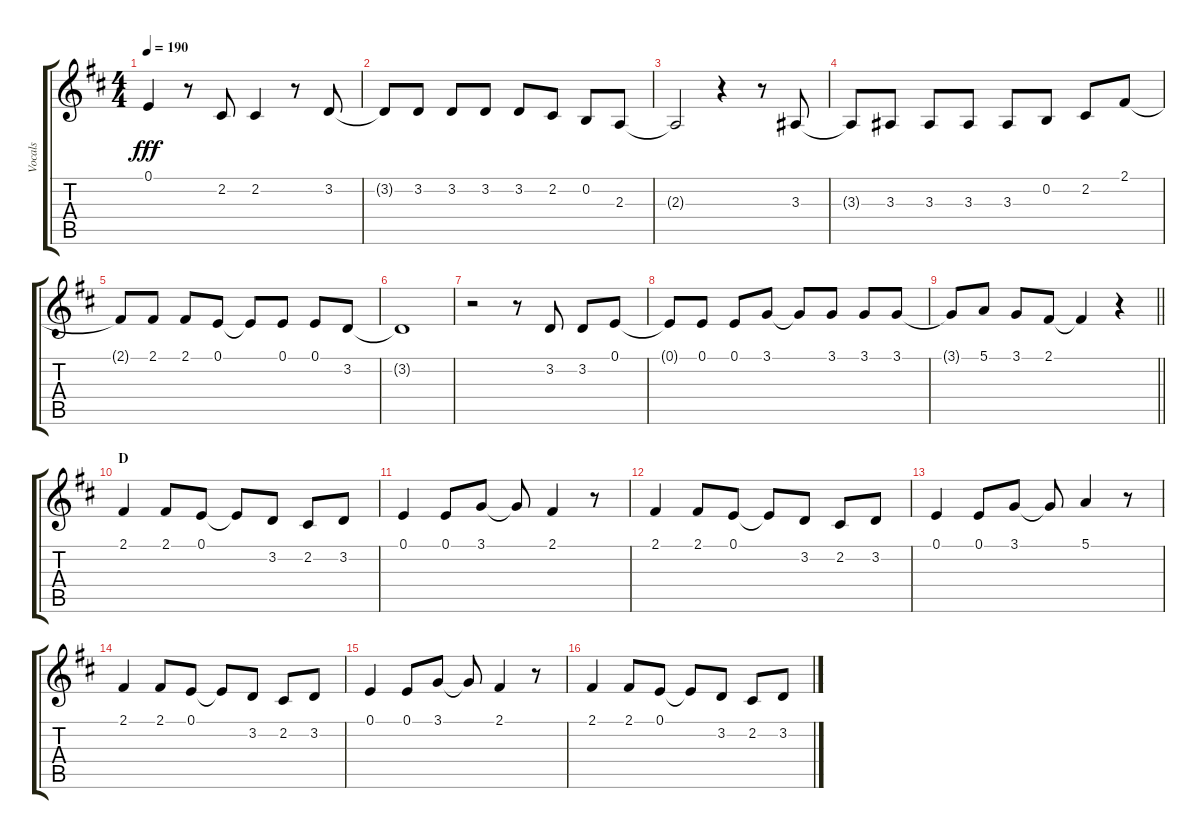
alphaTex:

\track ("Vocals" "Vocals") {instrument voiceoohs}
\staff {score tabs}
\tuning (E4 B3 G3 D3 A2 E2) {hide}
\ts (4 4)
\tempo 190
\clef g2
\ks d
0.1{t}.4{dy fff} r.8 2.2.8 2.2.4 r.8 3.2.8 |
3.2{t}.8 3.2.8 3.2.8 3.2.8 3.2.8 2.2.8 0.2.8 2.3.8 |
2.3{t}.2 r.4 r.8 3.3.8 |
3.3{t}.8 3.3.8 3.3.8 3.3.8 3.3.8 0.2.8 2.2.8 2.1.8 |
2.1{t}.8 2.1.8 2.1.8 0.1.8 0.1{t}.8 0.1.8 0.1.8 3.2.8 |
3.2{t}.1 |
r.2 r.8 3.2.8 3.2.8 0.1.8 |
0.1{t}.8 0.1.8 0.1.8 3.1.8 3.1{t}.8 3.1.8 3.1.8 3.1.8 |
\barLineRight lightlight
3.1{t}.8 5.1.8 3.1.8 2.1.8 2.1{t}.4 r.4 |
\section ("" "D")
2.1.4 2.1.8 0.1.8 0.1{t}.8 3.2.8 2.2.8 3.2.8 |
0.1.4 0.1.8 3.1.8 3.1{t}.8 2.1.4 r.8 |
2.1.4 2.1.8 0.1.8 0.1{t}.8 3.2.8 2.2.8 3.2.8 |
0.1.4 0.1.8 3.1.8 3.1{t}.8 5.1.4 r.8 |
2.1.4 2.1.8 0.1.8 0.1{t}.8 3.2.8 2.2.8 3.2.8 |
0.1.4 0.1.8 3.1.8 3.1{t}.8 2.1.4 r.8 |
2.1.4 2.1.8 0.1.8 0.1{t}.8 3.2.8 2.2.8 3.2.8
